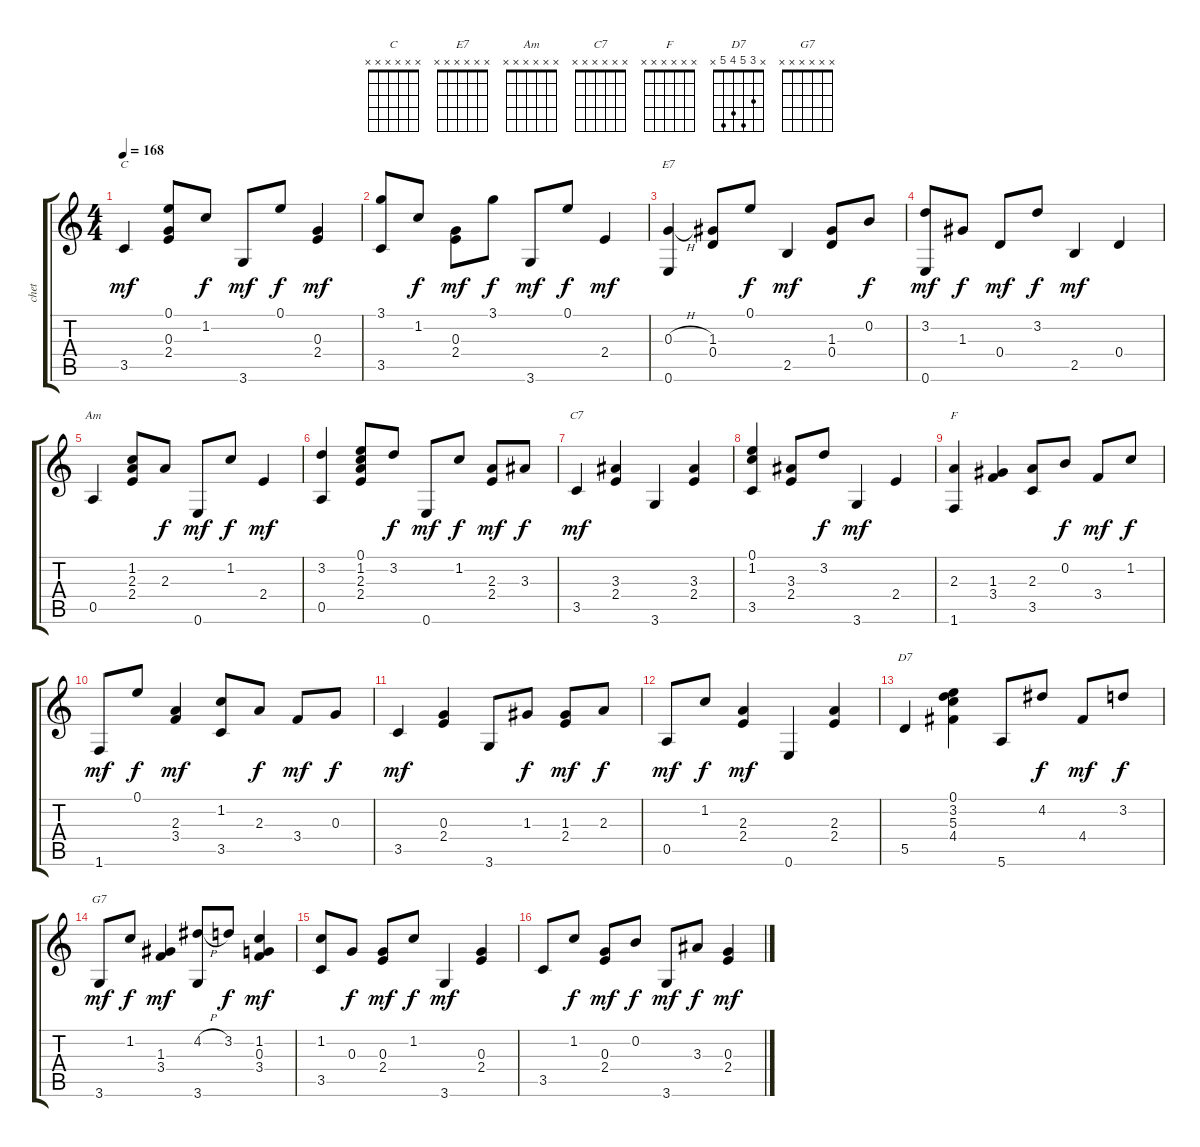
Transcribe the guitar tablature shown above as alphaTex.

\track ("chet" "chet") {instrument acousticguitarsteel}
\staff {score tabs}
\tuning (E4 B3 G3 D3 A2 E2) {hide}
\chord ("C" x x x x x x)
\chord ("E7" x x x x x x)
\chord ("Am" x x x x x x)
\chord ("C7" x x x x x x)
\chord ("F" x x x x x x)
\chord ("D7" x 3 5 4 5 x)
\chord ("G7" x x x x x x)
\ts (4 4)
\tempo 168
\clef g2
\ks c
3.5.4{ch "C" dy mf instrument acousticguitarsteel} (0.1 0.3 2.4).8 1.2.8{dy f} 3.6.8{dy mf} 0.1.8{dy f} (0.3 2.4).4{dy mf} |
(3.1 3.5).8 1.2.8{dy f} (0.3 2.4).8{dy mf} 3.1.8{dy f} 3.6.8{dy mf} 0.1.8{dy f} 2.4.4{dy mf} |
(0.3{h} 0.6).4{ch "E7"} (1.3 0.4).8 0.1.8{dy f} 2.5.4{dy mf} (1.3 0.4).8 0.2.8{dy f} |
(3.2 0.6).8{dy mf} 1.3.8{dy f} 0.4.8{dy mf} 3.2.8{dy f} 2.5.4{dy mf} 0.4.4 |
0.5.4{ch "Am"} (1.2 2.3 2.4).8 2.3.8{dy f} 0.6.8{dy mf} 1.2.8{dy f} 2.4.4{dy mf} |
(3.2 0.5).4 (0.1 1.2 2.3 2.4).8 3.2.8{dy f} 0.6.8{dy mf} 1.2.8{dy f} (2.3 2.4).8{dy mf} 3.3.8{dy f} |
3.5.4{ch "C7" dy mf} (3.3 2.4).4 3.6.4 (3.3 2.4).4 |
(0.1 1.2 3.5).4 (3.3 2.4).8 3.2.8{dy f} 3.6.4{dy mf} 2.4.4 |
(2.3 1.6).4{ch "F"} (1.3 3.4).4 (2.3 3.5).8 0.2.8{dy f} 3.4.8{dy mf} 1.2.8{dy f} |
1.6.8{dy mf} 0.1.8{dy f} (2.3 3.4).4{dy mf} (1.2 3.5).8 2.3.8{dy f} 3.4.8{dy mf} 0.3.8{dy f} |
3.5.4{dy mf} (0.3 2.4).4 3.6.8 1.3.8{dy f} (1.3 2.4).8{dy mf} 2.3.8{dy f} |
0.5.8{dy mf} 1.2.8{dy f} (2.3 2.4).4{dy mf} 0.6.4 (2.3 2.4).4 |
5.5.4{ch "D7"} (0.1 3.2 5.3 4.4).4 5.6.8 4.2.8{dy f} 4.4.8{dy mf} 3.2.8{dy f} |
3.6.8{ch "G7" dy mf} 1.2.8{dy f} (1.3 3.4).4{dy mf} (4.2{h} 3.6).8 3.2.8{dy f} (1.2 0.3 3.4).4{dy mf} |
(1.2 3.5).8 0.3.8{dy f} (0.3 2.4).8{dy mf} 1.2.8{dy f} 3.6.4{dy mf} (0.3 2.4).4 |
3.5.8 1.2.8{dy f} (0.3 2.4).8{dy mf} 0.2.8{dy f} 3.6.8{dy mf} 3.3.8{dy f} (0.3 2.4).4{dy mf}
